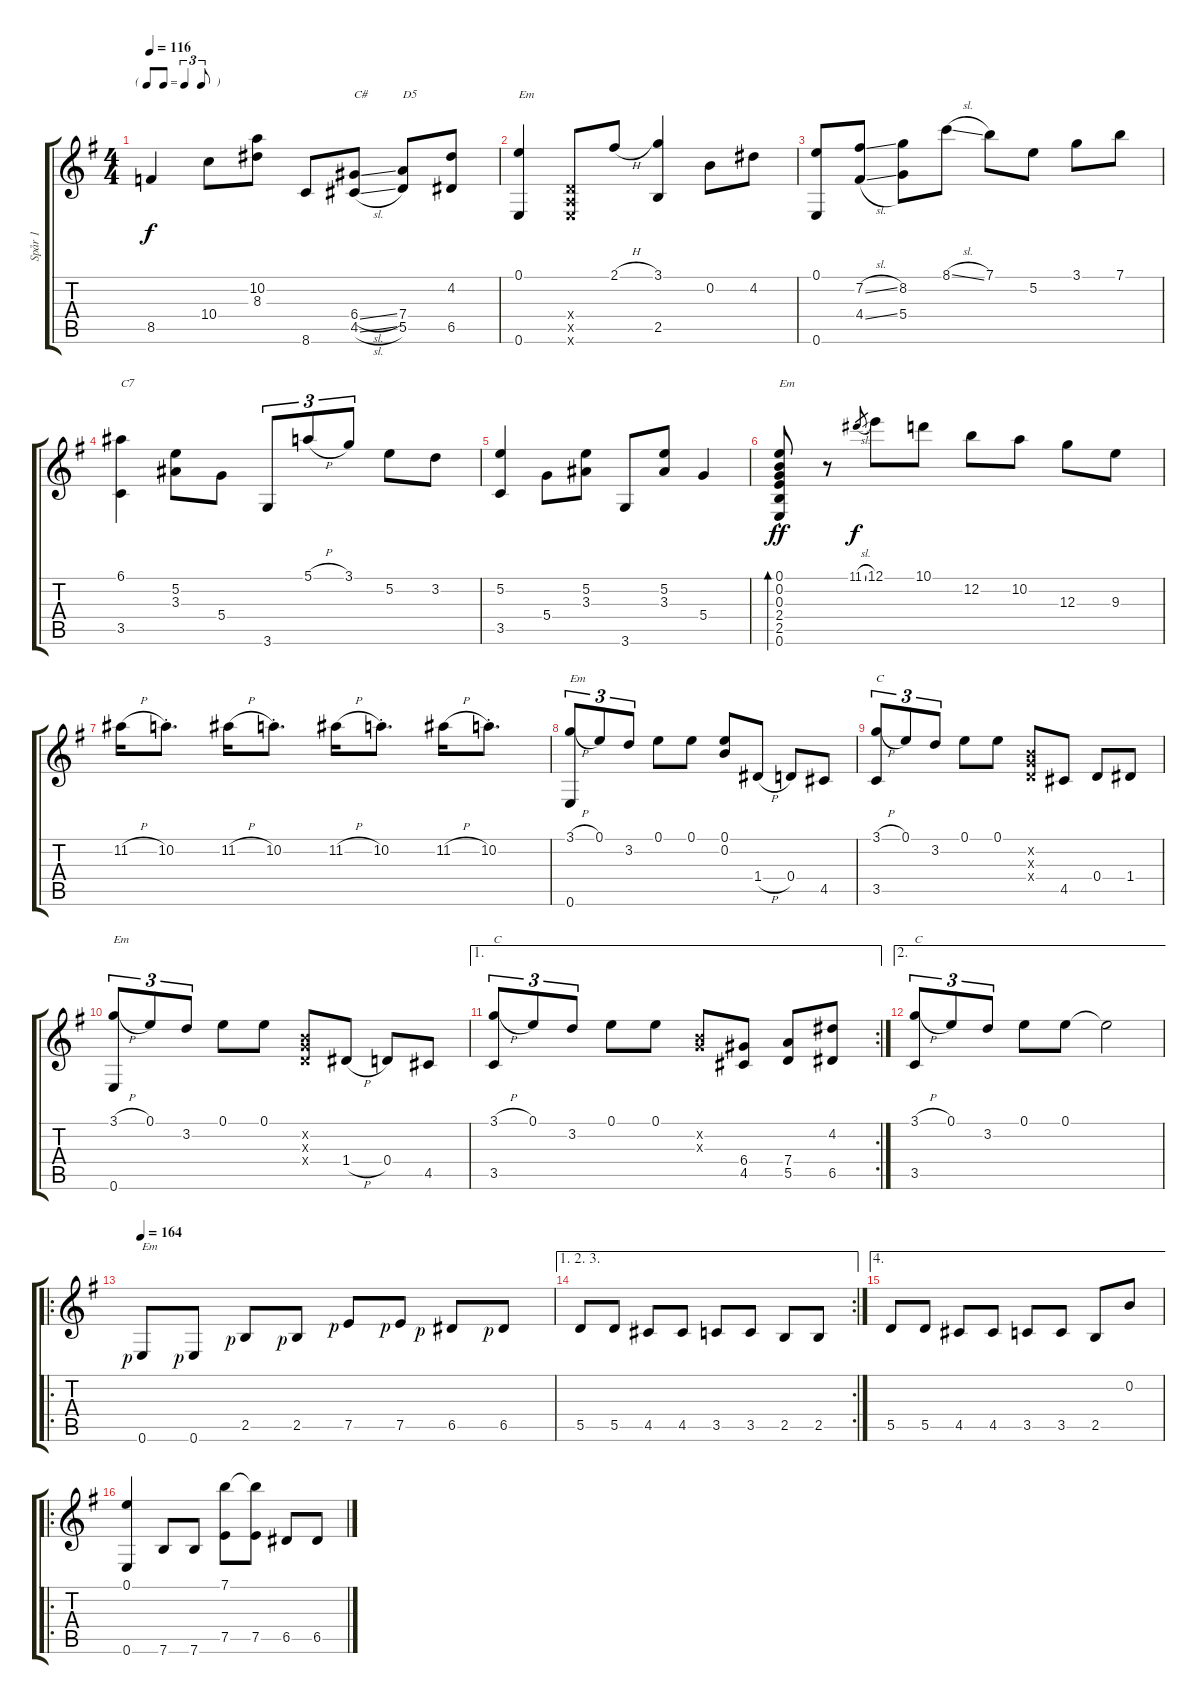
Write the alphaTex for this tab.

\track ("Spår 1" "Spår 1") {instrument acousticguitarnylon}
\staff {score tabs}
\tuning (E4 B3 G3 D3 A2 E2) {hide}
\ts (4 4)
\tf triplet8th
\tempo 116
\clef g2
\ks g
8.5.4{dy f} 10.4.8 (10.2 8.3).8 8.6.8 (6.4{sl} 4.5{sl}).8{txt "C#"} (7.4 5.5).8{txt "D5"} (4.2 6.5).8 |
(0.1 0.6).4{txt "Em"} (0.4{x} 0.5{x} 0.6{x}).8 2.1{h}.8 (3.1 2.5).4 0.2.8 4.2.8 |
(0.1 0.6).8 (7.2{sl} 4.4{sl}).8 (8.2 5.4).8 8.1{sl}.8 7.1.8 5.2.8 3.1.8 7.1.8 |
(6.1 3.5).4{txt "C7"} (5.2 3.3).8 5.4.8 3.6.8{tu (3 2)} 5.1{h}.8{tu (3 2)} 3.1.8{tu (3 2)} 5.2.8 3.2.8 |
(5.2 3.5).4 5.4.8 (5.2 3.3).8 3.6.8 (5.2 3.3).8 5.4.4 |
(0.1{st} 0.2{st} 0.3{st} 2.4{st} 2.5{st} 0.6{st}).8{bd 60 txt "Em" dy ff} r.8 11.1{sl}.8{gr dy f} 12.1.8 10.1.8 12.2.8 10.2.8 12.3.8 9.3.8 |
11.2{h}.16 10.2{st}.8{d} 11.2{h}.16 10.2{st}.8{d} 11.2{h}.16 10.2{st}.8{d} 11.2{h}.16 10.2{st}.8{d} |
(3.1{h} 0.6).8{tu (3 2) txt "Em"} 0.1.8{tu (3 2)} 3.2.8{tu (3 2)} 0.1.8 0.1.8 (0.1 0.2).8 1.4{h}.8 0.4.8 4.5.8 |
(3.1{h} 3.5).8{tu (3 2) txt "C"} 0.1.8{tu (3 2)} 3.2.8{tu (3 2)} 0.1.8 0.1.8 (0.2{x} 0.3{x} 0.4{x}).8 4.5.8 0.4.8 1.4.8 |
(3.1{h} 0.6).8{tu (3 2) txt "Em"} 0.1.8{tu (3 2)} 3.2.8{tu (3 2)} 0.1.8 0.1.8 (0.2{x} 0.3{x} 0.4{x}).8 1.4{h}.8 0.4.8 4.5.8 |
\ae 1
\rc 2
(3.1{h} 3.5).8{tu (3 2) txt "C"} 0.1.8{tu (3 2)} 3.2.8{tu (3 2)} 0.1.8 0.1.8 (0.2{x} 0.3{x}).8 (6.4 4.5).8 (7.4 5.5).8 (4.2 6.5).8 |
\ae 2
(3.1{h} 3.5).8{tu (3 2) txt "C"} 0.1.8{tu (3 2)} 3.2.8{tu (3 2)} 0.1.8 0.1.8 0.1{t}.2 |
\ro
\tempo 164
0.6{rf 1}.8{txt "Em"} 0.6{rf 1}.8 2.5{rf 1}.8 2.5{rf 1}.8 7.5{rf 1}.8 7.5{rf 1}.8 6.5{rf 1}.8 6.5{rf 1}.8 |
\ae (1 2 3)
\rc 2
5.5.8 5.5.8 4.5.8 4.5.8 3.5.8 3.5.8 2.5.8 2.5.8 |
\ae 4
5.5.8 5.5.8 4.5.8 4.5.8 3.5.8 3.5.8 2.5.8 0.2.8 |
\ro
(0.1 0.6).4 7.6.8 7.6.8 (7.1 7.5).8 (7.1{t} 7.5).8 6.5.8 6.5.8
